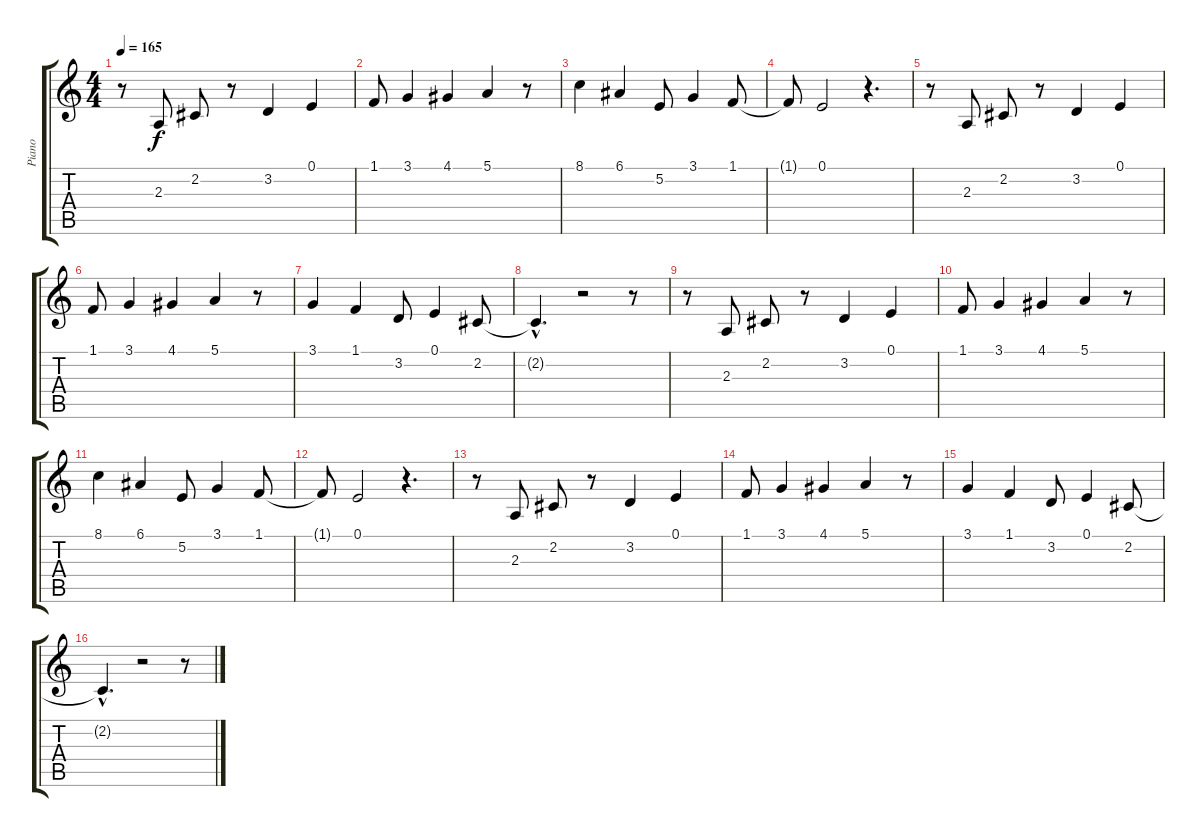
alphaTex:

\track ("Piano" "Piano") {instrument acousticgrandpiano}
\staff {score tabs}
\tuning (E4 B3 G3 D3 A2 E2) {hide}
\ts (4 4)
\tempo 165
\clef g2
\ks c
r.8{dy f instrument acousticgrandpiano} 2.3.8 2.2.8 r.8 3.2.4 0.1.4 |
1.1.8 3.1.4 4.1.4 5.1.4 r.8 |
8.1.4 6.1.4 5.2.8 3.1.4 1.1.8 |
1.1{t}.8 0.1.2 r.4{d} |
r.8 2.3.8 2.2.8 r.8 3.2.4 0.1.4 |
1.1.8 3.1.4 4.1.4 5.1.4 r.8 |
3.1.4 1.1.4 3.2.8 0.1.4 2.2.8 |
2.2{hac t}.4{d} r.2 r.8 |
r.8 2.3.8 2.2.8 r.8 3.2.4 0.1.4 |
1.1.8 3.1.4 4.1.4 5.1.4 r.8 |
8.1.4 6.1.4 5.2.8 3.1.4 1.1.8 |
1.1{t}.8 0.1.2 r.4{d} |
r.8 2.3.8 2.2.8 r.8 3.2.4 0.1.4 |
1.1.8 3.1.4 4.1.4 5.1.4 r.8 |
3.1.4 1.1.4 3.2.8 0.1.4 2.2.8 |
2.2{hac t}.4{d} r.2 r.8
